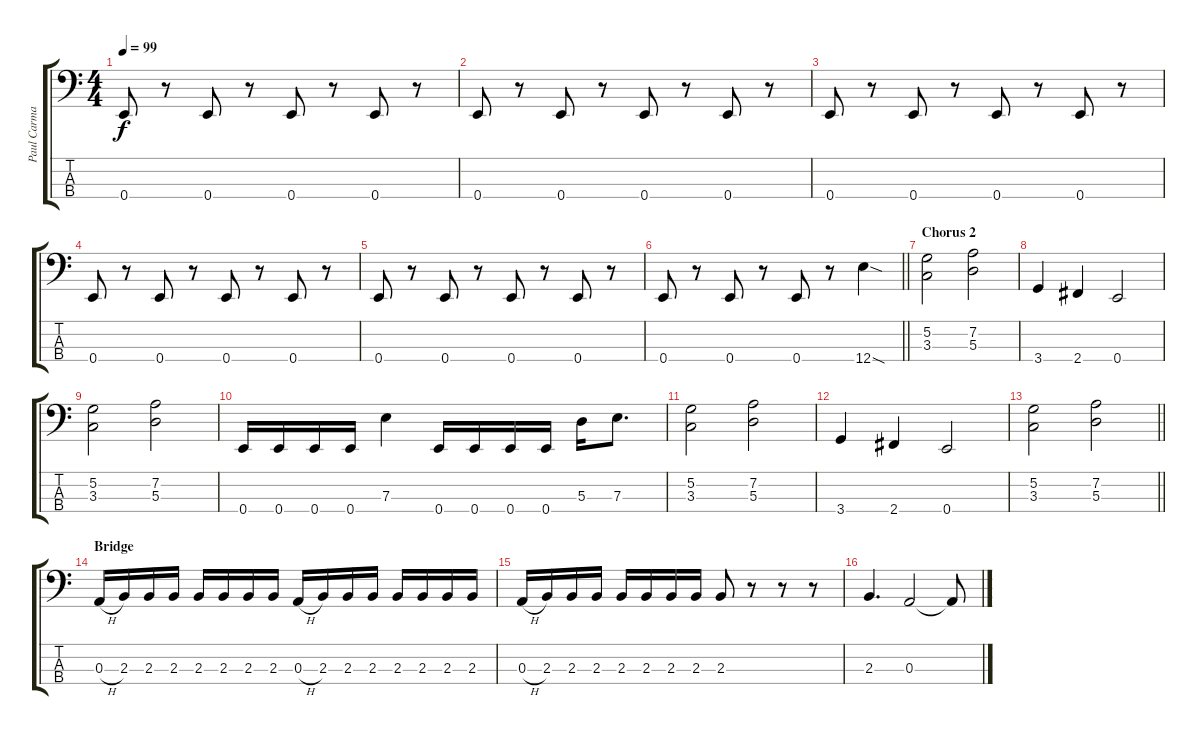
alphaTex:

\track ("Paul Carman" "Paul Carma") {instrument electricbassfinger}
\staff {score tabs}
\tuning (G2 D2 A1 E1) {hide}
\ts (4 4)
\tempo 99
\clef f4
\ks c
0.4.8{dy f} r.8 0.4.8 r.8 0.4.8 r.8 0.4.8 r.8 |
0.4.8 r.8 0.4.8 r.8 0.4.8 r.8 0.4.8 r.8 |
0.4.8 r.8 0.4.8 r.8 0.4.8 r.8 0.4.8 r.8 |
0.4.8 r.8 0.4.8 r.8 0.4.8 r.8 0.4.8 r.8 |
0.4.8 r.8 0.4.8 r.8 0.4.8 r.8 0.4.8 r.8 |
\barLineRight lightlight
0.4.8 r.8 0.4.8 r.8 0.4.8 r.8 12.4{sod}.4 |
\section ("" "Chorus 2")
(5.2 3.3).2 (7.2 5.3).2 |
3.4.4 2.4.4 0.4.2 |
(5.2 3.3).2 (7.2 5.3).2 |
0.4.16 0.4.16 0.4.16 0.4.16 7.3.4 0.4.16 0.4.16 0.4.16 0.4.16 5.3.16 7.3.8{d} |
(5.2 3.3).2 (7.2 5.3).2 |
3.4.4 2.4.4 0.4.2 |
\barLineRight lightlight
(5.2 3.3).2 (7.2 5.3).2 |
\section ("" "Bridge")
0.3{h}.16 2.3.16 2.3.16 2.3.16 2.3.16 2.3.16 2.3.16 2.3.16 0.3{h}.16 2.3.16 2.3.16 2.3.16 2.3.16 2.3.16 2.3.16 2.3.16 |
0.3{h}.16 2.3.16 2.3.16 2.3.16 2.3.16 2.3.16 2.3.16 2.3.16 2.3.8 r.8 r.8 r.8 |
2.3.4{d} 0.3.2 0.3{t}.8
